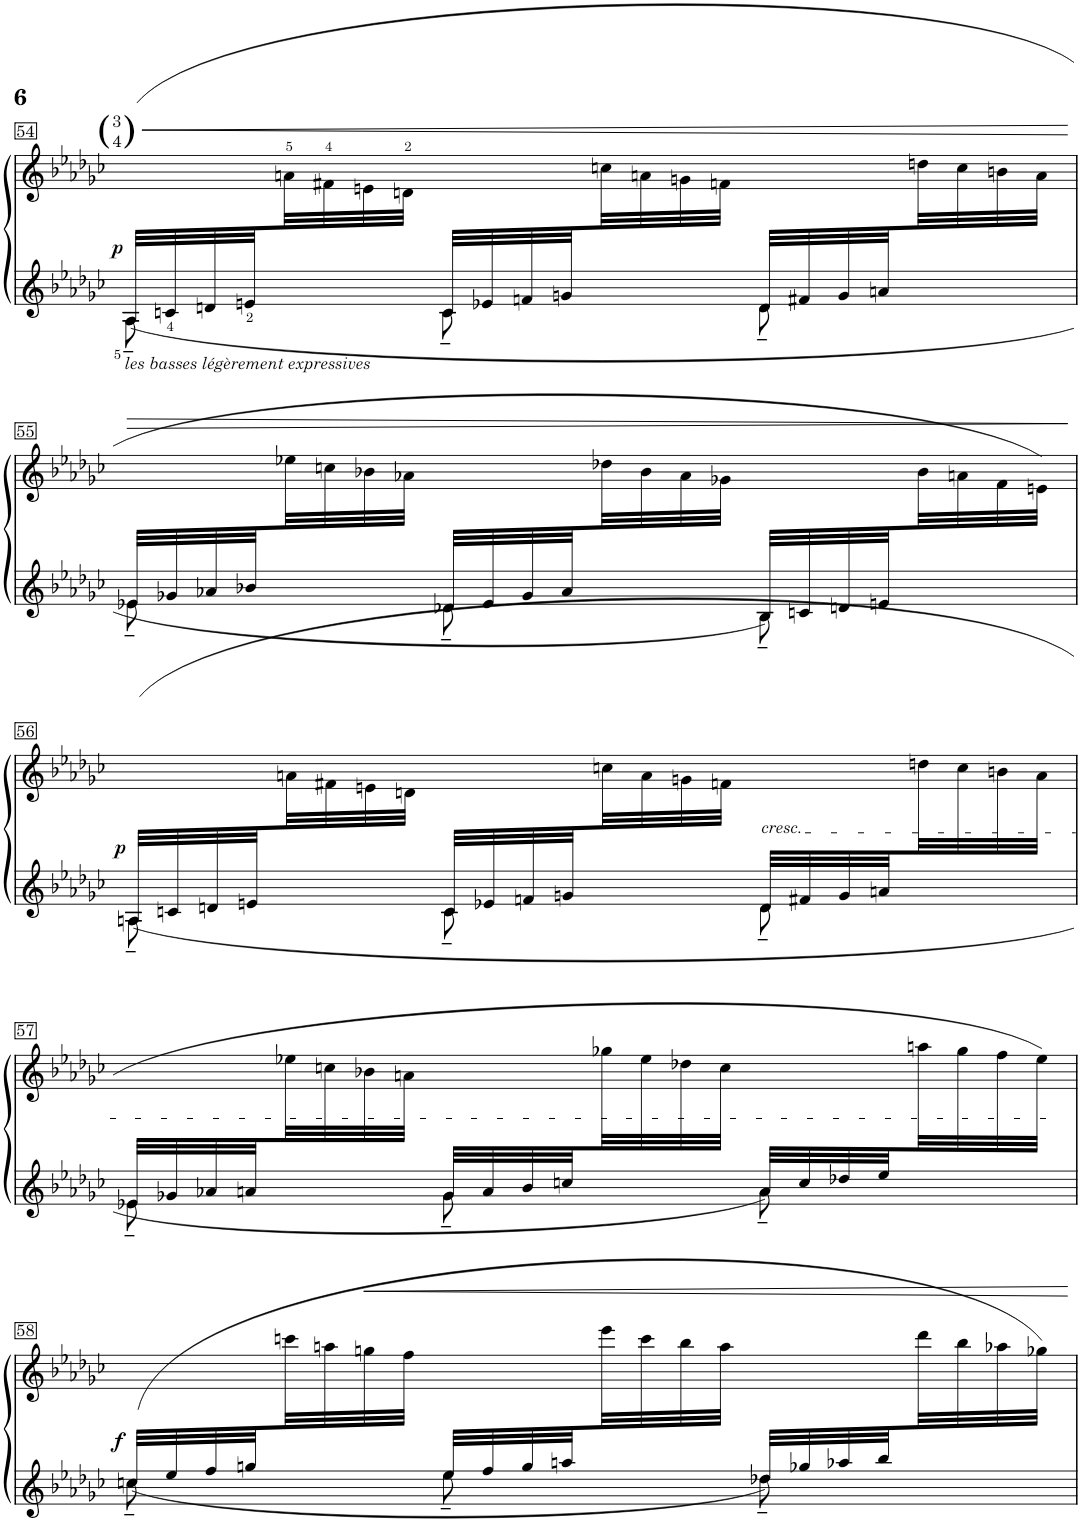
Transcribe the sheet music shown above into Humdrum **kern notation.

**kern	**kern	**dynam
*part1	*part1	*part1
*staff2	*staff1	*staff1/2
*I"VI	*	*
!!LO:PB:g=z
*clefG2	*clefG2	*
*k[b-e-a-d-g-c-]	*k[b-e-a-d-g-c-]	*
*M3/4	*M3/4	*
=54	=54	=54
*^	*	*
!	!	!LO:TX:a:t=3	!
!	!	!LO:TX:a:t=4	!
!	!	!LO:TX:a:t=( )	!
!LO:TX:b:i:t=les basses légèrement expressives	!	!	!
!	!	!	!LO:HP:b
*	*	*^	*
!	!	!	!	!LO:DY:n=1:a=2
(32A-</LLL	8A-~\	2.ryy	8ryy	< p
32cn</	.	.	.	.
32dn/	.	.	.	.
32en</	.	.	.	.
8ryy	8ryy	.	32an>\	.
.	.	.	32f#X>\	.
.	.	.	32en\	.
.	.	.	32dn>\JJJ	.
32c/LLL	8c~\	.	8ryy	.
32e-X/	.	.	.	.
32fn/	.	.	.	.
32gn/	.	.	.	.
8ryy	8ryy	.	32ccn\	.
.	.	.	32an\	.
.	.	.	32gn\	.
.	.	.	32fn\JJJ	.
32d/LLL	8d~\	.	8ryy	.
32f#X/	.	.	.	.
32g/	.	.	.	.
32an/	.	.	.	.
8ryy	8ryy	.	32ddn\	.
.	.	.	32cc\	.
.	.	.	32bn\	.
.	.	.	32a\JJJ	.
*v	*v	*	*	*
*	*v	*v	*
.	.	[
!!LO:LB:g=z
=55	=55	=55
*^	*	*
!	!	!	!LO:HP:b
*	*	*^	*
32e-X/LLL	8e-X~\	2.ryy	8ryy	>
32g-X/	.	.	.	.
32a-X/	.	.	.	.
32b-X/	.	.	.	.
8ryy	8ryy	.	32ee-X\	.
.	.	.	32ccn\	.
.	.	.	32b-X\	.
.	.	.	32a-X\JJJ	.
32d-X/LLL	8d-X~\	.	8ryy	.
32e-/	.	.	.	.
32g-/	.	.	.	.
32a-/	.	.	.	.
8ryy	8ryy	.	32dd-X\	.
.	.	.	32b-\	.
.	.	.	32a-\	.
.	.	.	32g-X\JJJ	.
32B-/LLL	8B-~\	.	8ryy	.
32cn/	.	.	.	.
32dn/	.	.	.	.
32en/	.	.	.	.
8ryy	8ryy	.	32b-\	.
.	.	.	32an\	.
.	.	.	32f\	.
.	.	.	32en\JJJ)	.
*v	*v	*	*	*
*	*v	*v	*
.	.	]
!!LO:LB:g=z
=56	=56	=56
*^	*^	*
!	!	!	!	!LO:DY:a=2
(32An/LLL	8A~\	2.ryy	8ryy	p
32cn/	.	.	.	.
32dn/	.	.	.	.
32en/	.	.	.	.
8ryy	8ryy	.	32an\	.
.	.	.	32f#X\	.
.	.	.	32en\	.
.	.	.	32dn\JJJ	.
32c/LLL	8c~\	.	8ryy	.
32e-X/	.	.	.	.
32fn/	.	.	.	.
32gn/	.	.	.	.
8ryy	8ryy	.	32ccn\	.
.	.	.	32a\	.
.	.	.	32gn\	.
.	.	.	32fn\JJJ	.
!LO:TX:a:i:t=cresc.	!	!	!	!
32d/LLL	8d~\	.	8ryy	.
32f#X/	.	.	.	.
32g/	.	.	.	.
32an/	.	.	.	.
8ryy	8ryy	.	32ddn\	.
.	.	.	32cc\	.
.	.	.	32bn\	.
.	.	.	32a\JJJ	.
!!LO:LB:g=z	!!
=57	=57	=57	=57	=57
32e-X/LLL	8e-X~<\	2.ryy	8ryy	.
32g-X/	.	.	.	.
32a-X/	.	.	.	.
32an/	.	.	.	.
8ryy	8ryy	.	32ee-X\	.
.	.	.	32ccn\	.
.	.	.	32b-X\	.
.	.	.	32an\JJJ	.
32g-/LLL	8g-~<\	.	8ryy	.
32a/	.	.	.	.
32b-/	.	.	.	.
32ccn/	.	.	.	.
8ryy	8ryy	.	32gg-X\	.
.	.	.	32ee-\	.
.	.	.	32dd-X\	.
.	.	.	32cc\JJJ	.
32a/LLL	8a~<\	.	8ryy	.
32cc/	.	.	.	.
32dd-X/	.	.	.	.
32ee-/	.	.	.	.
8ryy	8ryy	.	32aan\	.
.	.	.	32gg-\	.
.	.	.	32ff\	.
.	.	.	32ee-\JJJ)	.
!!LO:LB:g=z	!!
=58	=58	=58	=58	=58
!	!	!	!	!LO:HP:b
!	!	!	!	!LO:DY:n=1:a=2
(32ccn/LLL	8ccn~\	2.ryy	8ryy	< f
32ee-/	.	.	.	.
32ff/	.	.	.	.
32ggn/	.	.	.	.
8ryy	8ryy	.	32cccn\	.
.	.	.	32aan\	.
.	.	.	32ggn\	.
.	.	.	32ff\JJJ	.
32ee-/LLL	8ee-~\	.	8ryy	.
32ff/	.	.	.	.
32gg/	.	.	.	.
32aan/	.	.	.	.
8ryy	8ryy	.	32eee-\	.
.	.	.	32ccc\	.
.	.	.	32bb-\	.
.	.	.	32aa\JJJ	.
32dd-X/LLL	8dd-~\	.	8ryy	.
32gg-X/	.	.	.	.
32aa-X/	.	.	.	.
32bb-/	.	.	.	.
8ryy	8ryy	.	32ddd-\	.
.	.	.	32bb-\	.
.	.	.	32aa-X\	.
.	.	.	32gg-X\JJJ)	.
*v	*v	*	*	*
*	*v	*v	*
.	.	[
=	=	=
*-	*-	*-
